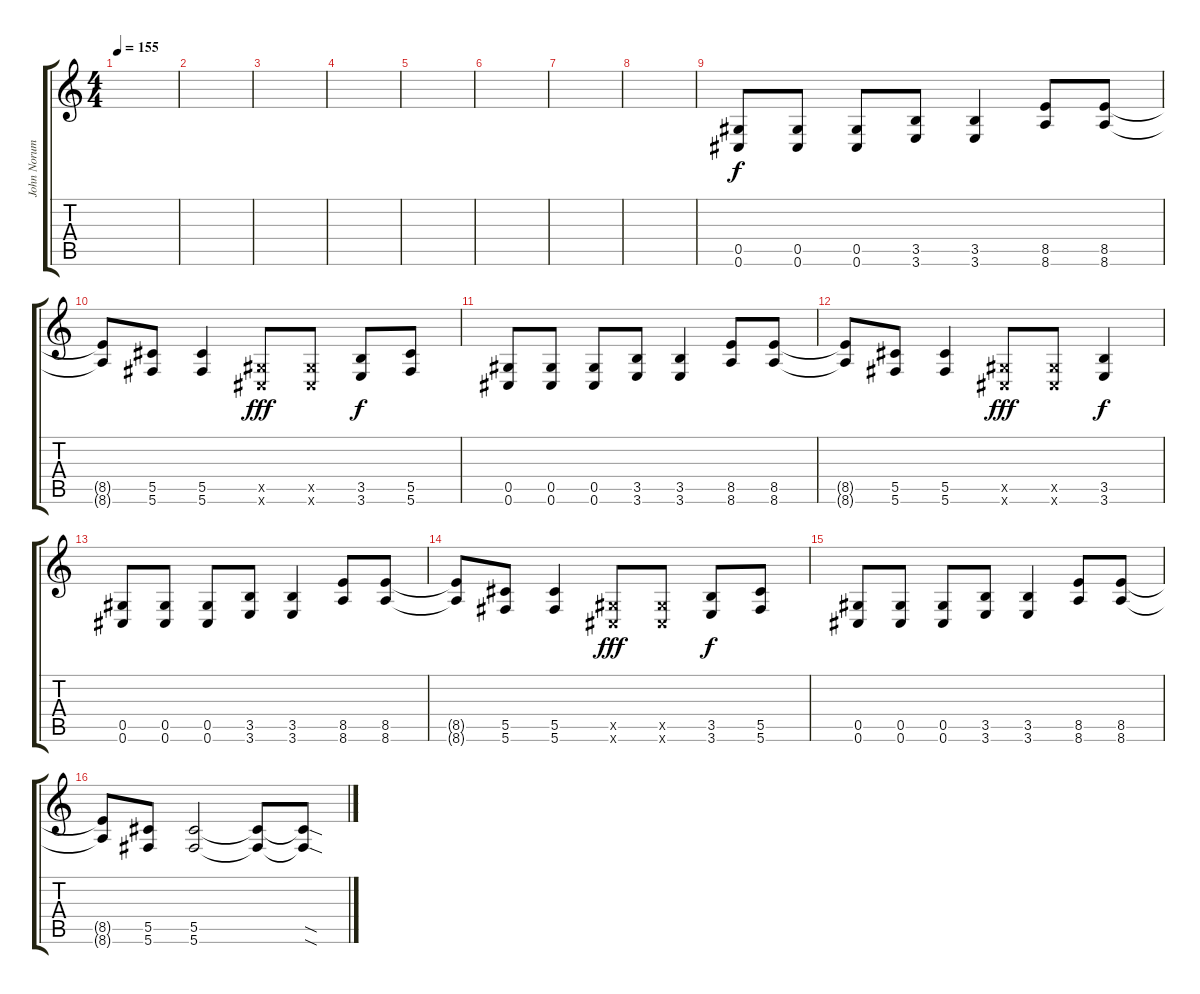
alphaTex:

\track ("John Norum" "John Norum") {instrument distortionguitar}
\staff {score tabs}
\tuning (Eb4 Bb3 Gb3 Db3 Ab2 Db2) {hide}
\ts (4 4)
\tempo 155
\clef g2
\ks c
|
|
|
|
|
|
|
|
(0.5 0.6).8 (0.5 0.6).8 (0.5 0.6).8 (3.5 3.6).8 (3.5 3.6).4 (8.5 8.6).8 (8.5 8.6).8 |
(8.5{t} 8.6{t}).8 (5.5 5.6).8 (5.5 5.6).4 (0.5{x} 0.6{x}).8{dy fff} (0.5{x} 0.6{x}).8 (3.5 3.6).8{dy f} (5.5 5.6).8 |
(0.5 0.6).8 (0.5 0.6).8 (0.5 0.6).8 (3.5 3.6).8 (3.5 3.6).4 (8.5 8.6).8 (8.5 8.6).8 |
(8.5{t} 8.6{t}).8 (5.5 5.6).8 (5.5 5.6).4 (0.5{x} 0.6{x}).8{dy fff} (0.5{x} 0.6{x}).8 (3.5 3.6).4{dy f} |
(0.5 0.6).8 (0.5 0.6).8 (0.5 0.6).8 (3.5 3.6).8 (3.5 3.6).4 (8.5 8.6).8 (8.5 8.6).8 |
(8.5{t} 8.6{t}).8 (5.5 5.6).8 (5.5 5.6).4 (0.5{x} 0.6{x}).8{dy fff} (0.5{x} 0.6{x}).8 (3.5 3.6).8{dy f} (5.5 5.6).8 |
(0.5 0.6).8 (0.5 0.6).8 (0.5 0.6).8 (3.5 3.6).8 (3.5 3.6).4 (8.5 8.6).8 (8.5 8.6).8 |
(8.5{t} 8.6{t}).8 (5.5 5.6).8 (5.5 5.6).2 (5.5{t} 5.6{t}).8 (5.5{sod t} 5.6{sod t}).8
